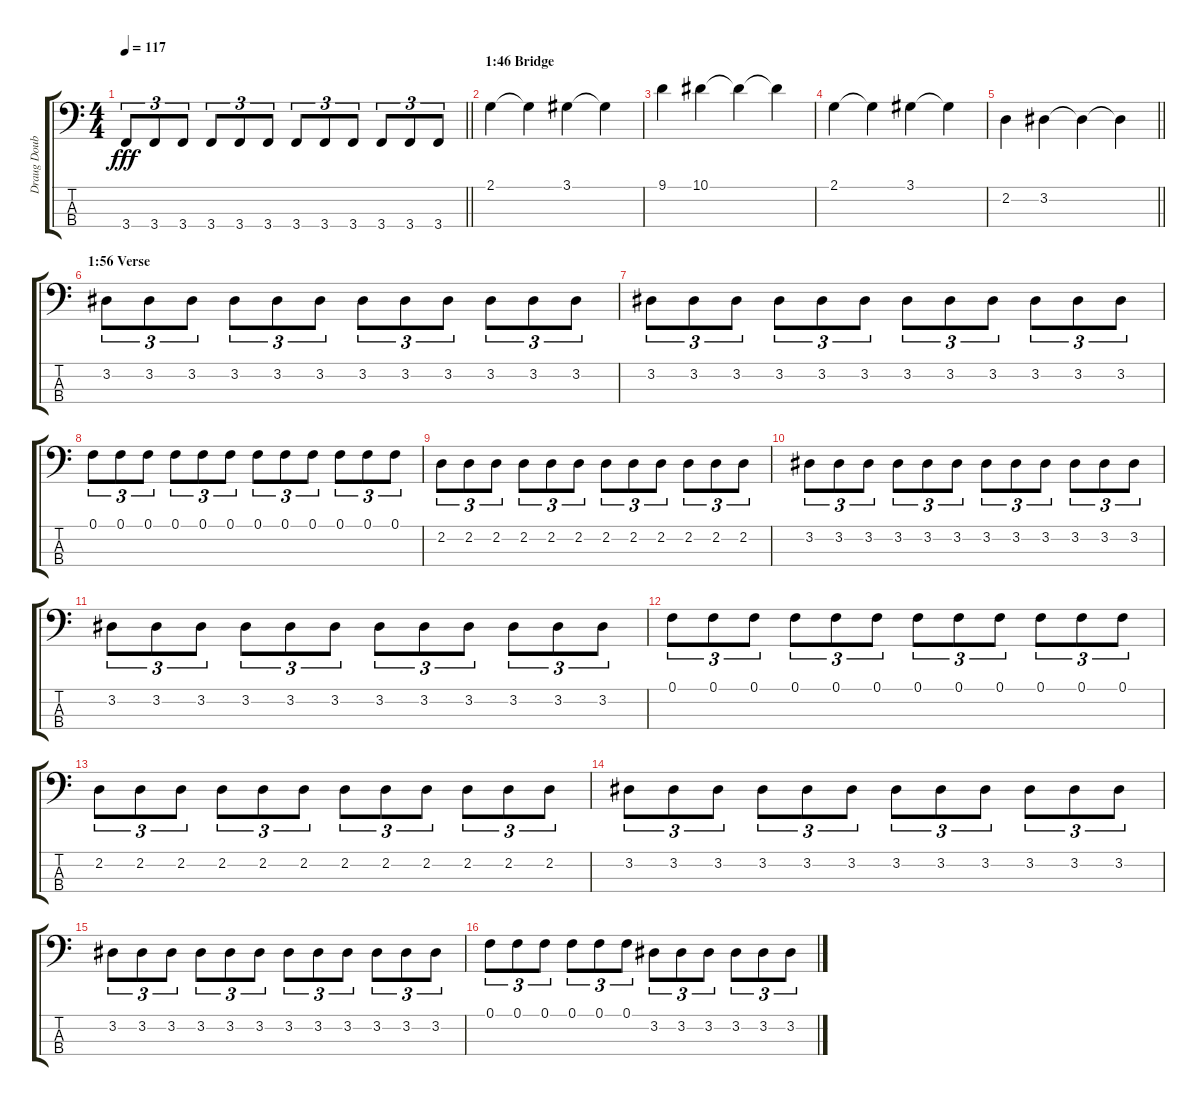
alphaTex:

\track ("Draug Double" "Draug Doub") {instrument electricbassfinger}
\staff {score tabs}
\tuning (F2 C2 G1 D1) {hide}
\ts (4 4)
\tempo 117
\clef f4
\barLineRight lightlight
\ks c
3.4.8{tu (3 2) dy fff} 3.4.8{tu (3 2)} 3.4.8{tu (3 2)} 3.4.8{tu (3 2)} 3.4.8{tu (3 2)} 3.4.8{tu (3 2)} 3.4.8{tu (3 2)} 3.4.8{tu (3 2)} 3.4.8{tu (3 2)} 3.4.8{tu (3 2)} 3.4.8{tu (3 2)} 3.4.8{tu (3 2)} |
\section ("" "1:46 Bridge")
2.1.4 2.1{t}.4 3.1.4 3.1{t}.4 |
9.1.4 10.1.4 10.1{t}.4 10.1{t}.4 |
2.1.4 2.1{t}.4 3.1.4 3.1{t}.4 |
\barLineRight lightlight
2.2.4 3.2.4 3.2{t}.4 3.2{t}.4 |
\section ("" "1:56 Verse")
3.2.8{tu (3 2)} 3.2.8{tu (3 2)} 3.2.8{tu (3 2)} 3.2.8{tu (3 2)} 3.2.8{tu (3 2)} 3.2.8{tu (3 2)} 3.2.8{tu (3 2)} 3.2.8{tu (3 2)} 3.2.8{tu (3 2)} 3.2.8{tu (3 2)} 3.2.8{tu (3 2)} 3.2.8{tu (3 2)} |
3.2.8{tu (3 2)} 3.2.8{tu (3 2)} 3.2.8{tu (3 2)} 3.2.8{tu (3 2)} 3.2.8{tu (3 2)} 3.2.8{tu (3 2)} 3.2.8{tu (3 2)} 3.2.8{tu (3 2)} 3.2.8{tu (3 2)} 3.2.8{tu (3 2)} 3.2.8{tu (3 2)} 3.2.8{tu (3 2)} |
0.1.8{tu (3 2)} 0.1.8{tu (3 2)} 0.1.8{tu (3 2)} 0.1.8{tu (3 2)} 0.1.8{tu (3 2)} 0.1.8{tu (3 2)} 0.1.8{tu (3 2)} 0.1.8{tu (3 2)} 0.1.8{tu (3 2)} 0.1.8{tu (3 2)} 0.1.8{tu (3 2)} 0.1.8{tu (3 2)} |
2.2.8{tu (3 2)} 2.2.8{tu (3 2)} 2.2.8{tu (3 2)} 2.2.8{tu (3 2)} 2.2.8{tu (3 2)} 2.2.8{tu (3 2)} 2.2.8{tu (3 2)} 2.2.8{tu (3 2)} 2.2.8{tu (3 2)} 2.2.8{tu (3 2)} 2.2.8{tu (3 2)} 2.2.8{tu (3 2)} |
3.2.8{tu (3 2)} 3.2.8{tu (3 2)} 3.2.8{tu (3 2)} 3.2.8{tu (3 2)} 3.2.8{tu (3 2)} 3.2.8{tu (3 2)} 3.2.8{tu (3 2)} 3.2.8{tu (3 2)} 3.2.8{tu (3 2)} 3.2.8{tu (3 2)} 3.2.8{tu (3 2)} 3.2.8{tu (3 2)} |
3.2.8{tu (3 2)} 3.2.8{tu (3 2)} 3.2.8{tu (3 2)} 3.2.8{tu (3 2)} 3.2.8{tu (3 2)} 3.2.8{tu (3 2)} 3.2.8{tu (3 2)} 3.2.8{tu (3 2)} 3.2.8{tu (3 2)} 3.2.8{tu (3 2)} 3.2.8{tu (3 2)} 3.2.8{tu (3 2)} |
0.1.8{tu (3 2)} 0.1.8{tu (3 2)} 0.1.8{tu (3 2)} 0.1.8{tu (3 2)} 0.1.8{tu (3 2)} 0.1.8{tu (3 2)} 0.1.8{tu (3 2)} 0.1.8{tu (3 2)} 0.1.8{tu (3 2)} 0.1.8{tu (3 2)} 0.1.8{tu (3 2)} 0.1.8{tu (3 2)} |
2.2.8{tu (3 2)} 2.2.8{tu (3 2)} 2.2.8{tu (3 2)} 2.2.8{tu (3 2)} 2.2.8{tu (3 2)} 2.2.8{tu (3 2)} 2.2.8{tu (3 2)} 2.2.8{tu (3 2)} 2.2.8{tu (3 2)} 2.2.8{tu (3 2)} 2.2.8{tu (3 2)} 2.2.8{tu (3 2)} |
3.2.8{tu (3 2)} 3.2.8{tu (3 2)} 3.2.8{tu (3 2)} 3.2.8{tu (3 2)} 3.2.8{tu (3 2)} 3.2.8{tu (3 2)} 3.2.8{tu (3 2)} 3.2.8{tu (3 2)} 3.2.8{tu (3 2)} 3.2.8{tu (3 2)} 3.2.8{tu (3 2)} 3.2.8{tu (3 2)} |
3.2.8{tu (3 2)} 3.2.8{tu (3 2)} 3.2.8{tu (3 2)} 3.2.8{tu (3 2)} 3.2.8{tu (3 2)} 3.2.8{tu (3 2)} 3.2.8{tu (3 2)} 3.2.8{tu (3 2)} 3.2.8{tu (3 2)} 3.2.8{tu (3 2)} 3.2.8{tu (3 2)} 3.2.8{tu (3 2)} |
0.1.8{tu (3 2)} 0.1.8{tu (3 2)} 0.1.8{tu (3 2)} 0.1.8{tu (3 2)} 0.1.8{tu (3 2)} 0.1.8{tu (3 2)} 3.2.8{tu (3 2)} 3.2.8{tu (3 2)} 3.2.8{tu (3 2)} 3.2.8{tu (3 2)} 3.2.8{tu (3 2)} 3.2.8{tu (3 2)}
